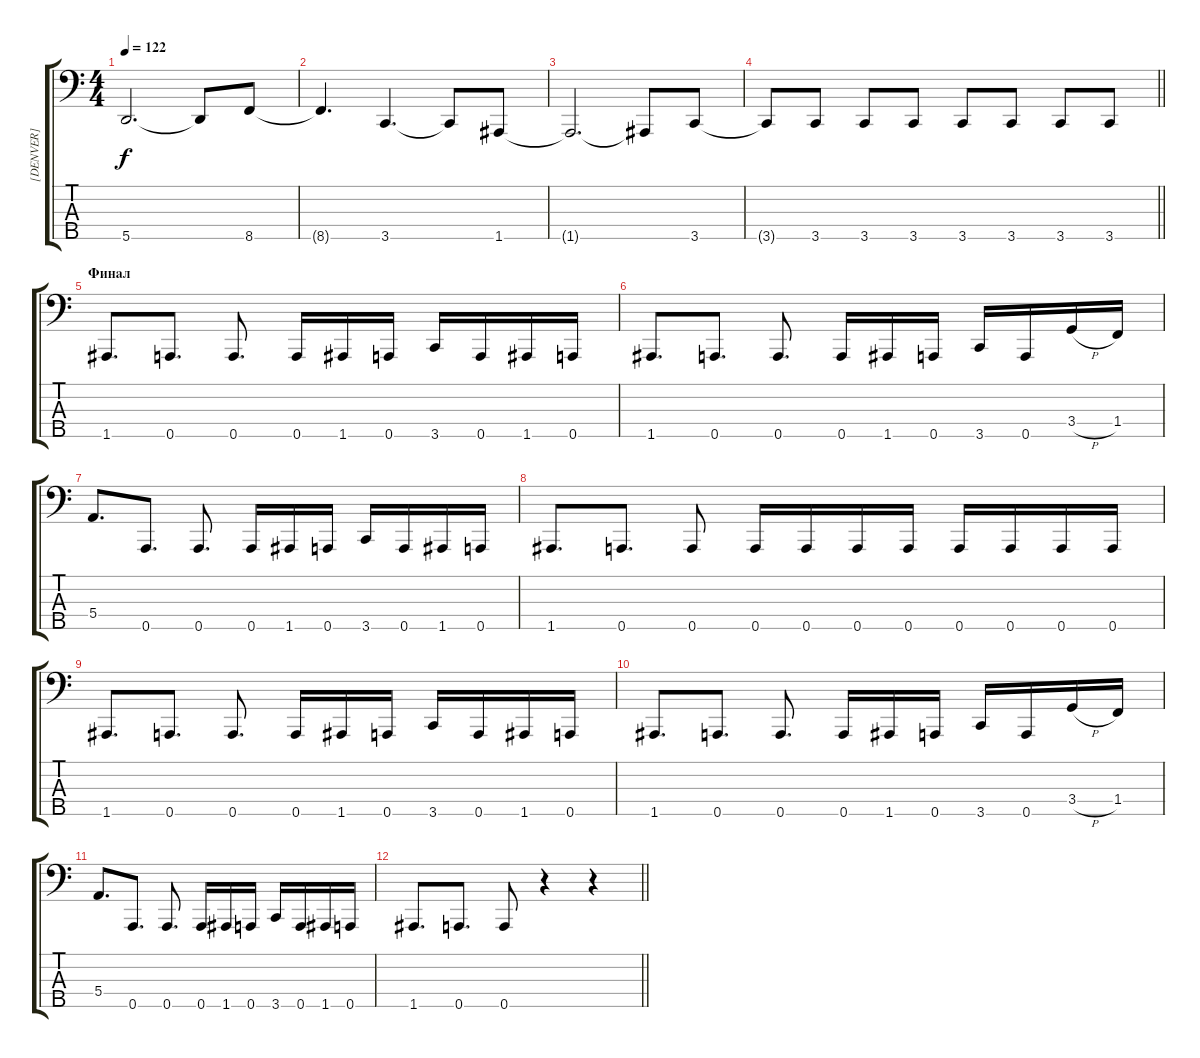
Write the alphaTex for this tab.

\track ("[DENVER]" "[DENVER]") {instrument electricbassfinger}
\staff {score tabs}
\tuning (G2 D2 A1 E1 A0) {hide}
\ts (4 4)
\tempo 122
\clef f4
\ks c
5.5.2{d dy f} 5.5{t}.8 8.5.8 |
8.5{t}.4{d} 3.5.4{d} 3.5{t}.8 1.5.8 |
1.5{t}.2{d} 1.5{t}.8 3.5.8 |
\barLineRight lightlight
3.5{t}.8 3.5.8 3.5.8 3.5.8 3.5.8 3.5.8 3.5.8 3.5.8 |
\section ("" "Финал")
1.5.8{d} 0.5.8{d} 0.5.8{d} 0.5.16 1.5.16 0.5.16 3.5.16 0.5.16 1.5.16 0.5.16 |
1.5.8{d} 0.5.8{d} 0.5.8{d} 0.5.16 1.5.16 0.5.16 3.5.16 0.5.16 3.4{h}.16 1.4.16 |
5.4.8{d} 0.5.8{d} 0.5.8{d} 0.5.16 1.5.16 0.5.16 3.5.16 0.5.16 1.5.16 0.5.16 |
1.5.8{d} 0.5.8{d} 0.5.8 0.5.16 0.5.16 0.5.16 0.5.16 0.5.16 0.5.16 0.5.16 0.5.16 |
1.5.8{d} 0.5.8{d} 0.5.8{d} 0.5.16 1.5.16 0.5.16 3.5.16 0.5.16 1.5.16 0.5.16 |
1.5.8{d} 0.5.8{d} 0.5.8{d} 0.5.16 1.5.16 0.5.16 3.5.16 0.5.16 3.4{h}.16 1.4.16 |
5.4.8{d} 0.5.8{d} 0.5.8{d} 0.5.16 1.5.16 0.5.16 3.5.16 0.5.16 1.5.16 0.5.16 |
\barLineRight lightlight
1.5.8{d} 0.5.8{d} 0.5.8 r.4 r.4
